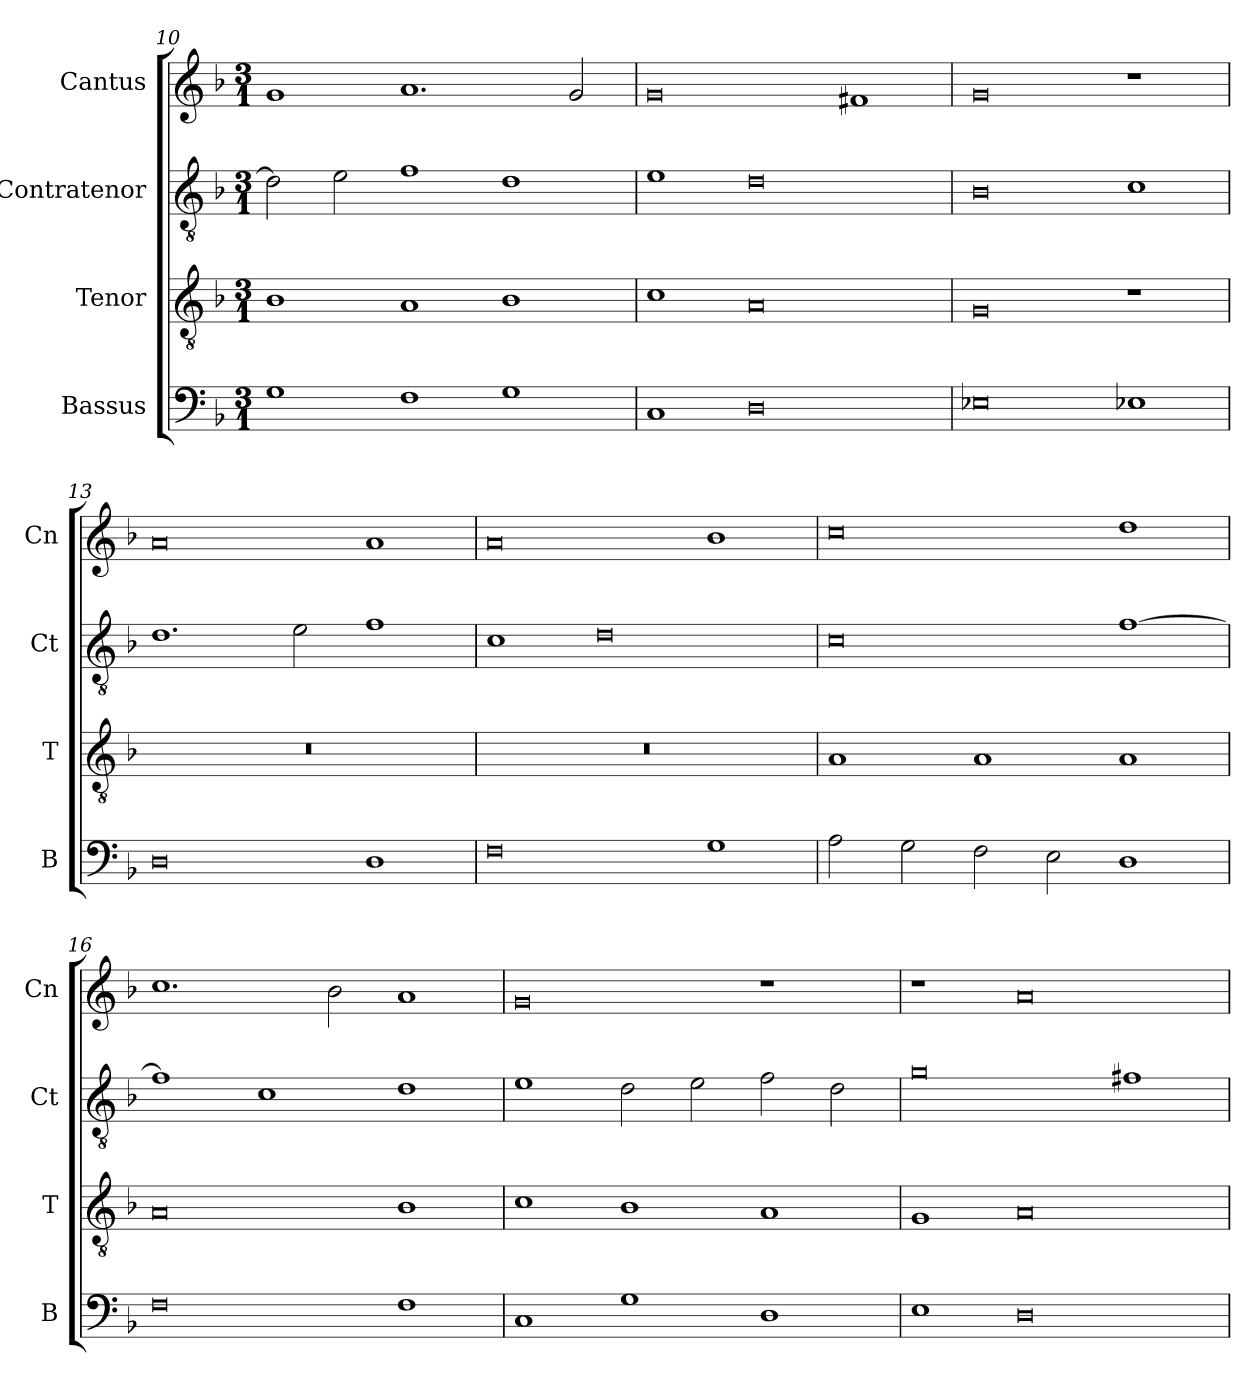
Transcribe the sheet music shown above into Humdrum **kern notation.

**kern	**kern	**kern	**kern
*part4	*part3	*part2	*part1
*staff4	*staff3	*staff2	*staff1
*I"Bassus	*I"Tenor	*I"Contratenor	*I"Cantus
*I'B	*I'T	*I'Ct	*I'Cn
*clefF4	*clefGv2	*clefGv2	*clefG2
*k[b-]	*k[b-]	*k[b-]	*k[b-]
*M3/1	*M3/1	*M3/1	*M3/1
=10	=10	=10	=10
1G	1B-	2d\]	1g
.	.	2e\	.
1F	1A	1f	1.a
1G	1B-	1d	.
.	.	.	2g/
=11	=11	=11	=11
1C	1c	1e	0g
0D	0A	0d	.
.	.	.	1f#X
=12	=12	=12	=12
0E-X	0G	0B-	0g
1E-X	1r	1c	1r
=13	=13	=13	=13
0D	0.r	1.d	0a
.	.	2e\	.
1D	.	1f	1a
=14	=14	=14	=14
0F	0.r	1c	0a
.	.	0d	.
1G	.	.	1b-
=15	=15	=15	=15
2A\	1A	0c	0cc
2G\	.	.	.
2F\	1A	.	.
2E\	.	.	.
1D	1A	[1f	1dd
=16	=16	=16	=16
0F	0A	1f]	1.cc
.	.	1c	.
.	.	.	2b-\
1F	1B-	1d	1a
=17	=17	=17	=17
1C	1c	1e	0g
1G	1B-	2d\	.
.	.	2e\	.
1D	1A	2f\	1r
.	.	2d\	.
=18	=18	=18	=18
1E	1G	0g	1r
0D	0A	.	0a
.	.	1f#X	.
=	=	=	=
*-	*-	*-	*-
